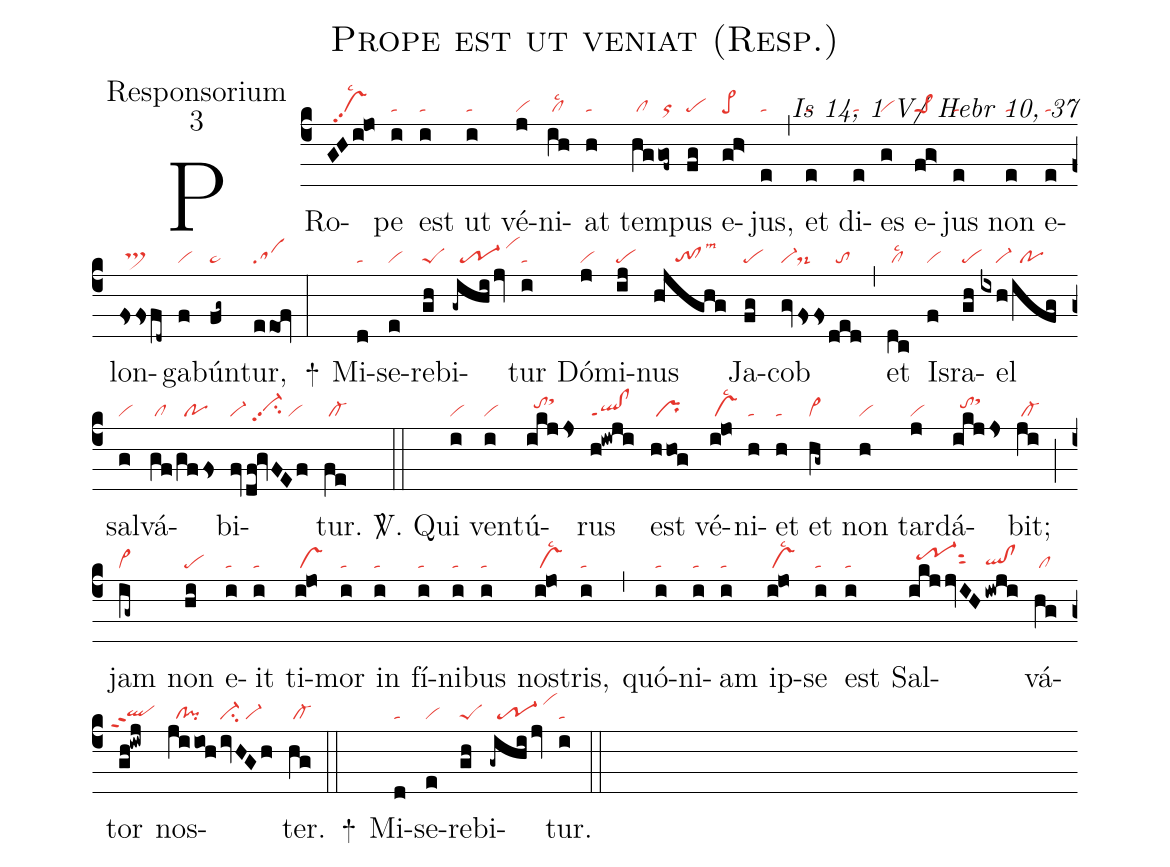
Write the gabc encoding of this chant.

name:Prope est ut veniat (Resp.);
office-part:Responsorium;
mode:3;
commentary:Is 14, 1 V/ Hebr 10, 37;
nabc-lines:1;
%%
(c4)PRo(GHi!jo|//vspp2lsc2)pe(i|ta) est(i|ta) ut(i|ta) vé(j|vi)ni(ih|/cllsc2)at(h|ta) tem(hg|/cl|gof~|/or)pus(fg|pe) e(gh>|pe>)jus,(e|ta) (,) et(e|ta) di(e|ta)es(g|vi) e(fg>|pe>1)jus(e|ta) non(e|ta) e(e|ta)lon(fssfd~|//ts>hg)ga(f|vi)bún(fg~|pe~)tur,(eeof|sa) (:)
+()
Mi(d|ta)se(e|vi)re(gh|peS)bi(-gihi/jv|//tr-1/vihk)tur(i|ta) Dó(j|vi)mi(ij|pe)nus(hjghg|/////to!cllsm3) Ja(fg|pe)cob(gv|vi-|/fss|ds-|ded|//to) (,) et(dc|/cllsc2) Is(f|vi)ra(gh|pe)el(ixh|////vi-|/ifg|//po) sal(g|vi)vá(gf|/cl|/gffs|//po)bi(fv|vi-|/df!gvFEf|//vi-hhpp2su2/vi)tur.(fe|/cl-) (::)

<sp>V/</sp>. Qui(i|vi) ven(i|vi)tú(ikjjs|//tohisthk)rus(h!iwji|ql!clppt1) est(hhog|/pr) vé(i!jo|/vslsc2)ni(h|ta)et(h|ta) et(hg~|cl~) non(h|vi) tar(j|vi)dá(ikjjs|//tohisthk)bit;(ji|/cl-) (;) jam(ig~|cl~) non(hi|pe) e(i|ta)it(i|ta) ti(i!jo|/vs)mor(i|ta) in(i|ta) fí(i|ta)ni(i|ta)bus(i|ta) nos(i!jo|/vslsc2)tris,(i|ta) (,) quó(i|ta)ni(i|ta)am(i|ta) ip(i!jo|/vslsc2)se(i|ta) est(i|ta) Sal(ikjjvIH|//tr-1hisut2|/iwji|qlhg!clhg)vá(hg|/cl)tor(gh!iwj|``qlhgppt2) nos(jiioh|//cl!pi|/ivHGh|vi-su2/vi-)ter.(hg|/cl-) (::)
+()
Mi(d|ta)se(e|vi)re(gh|peS)bi(-gihi/jv|//tr-1/vihk)tur.(i|ta) (::)
